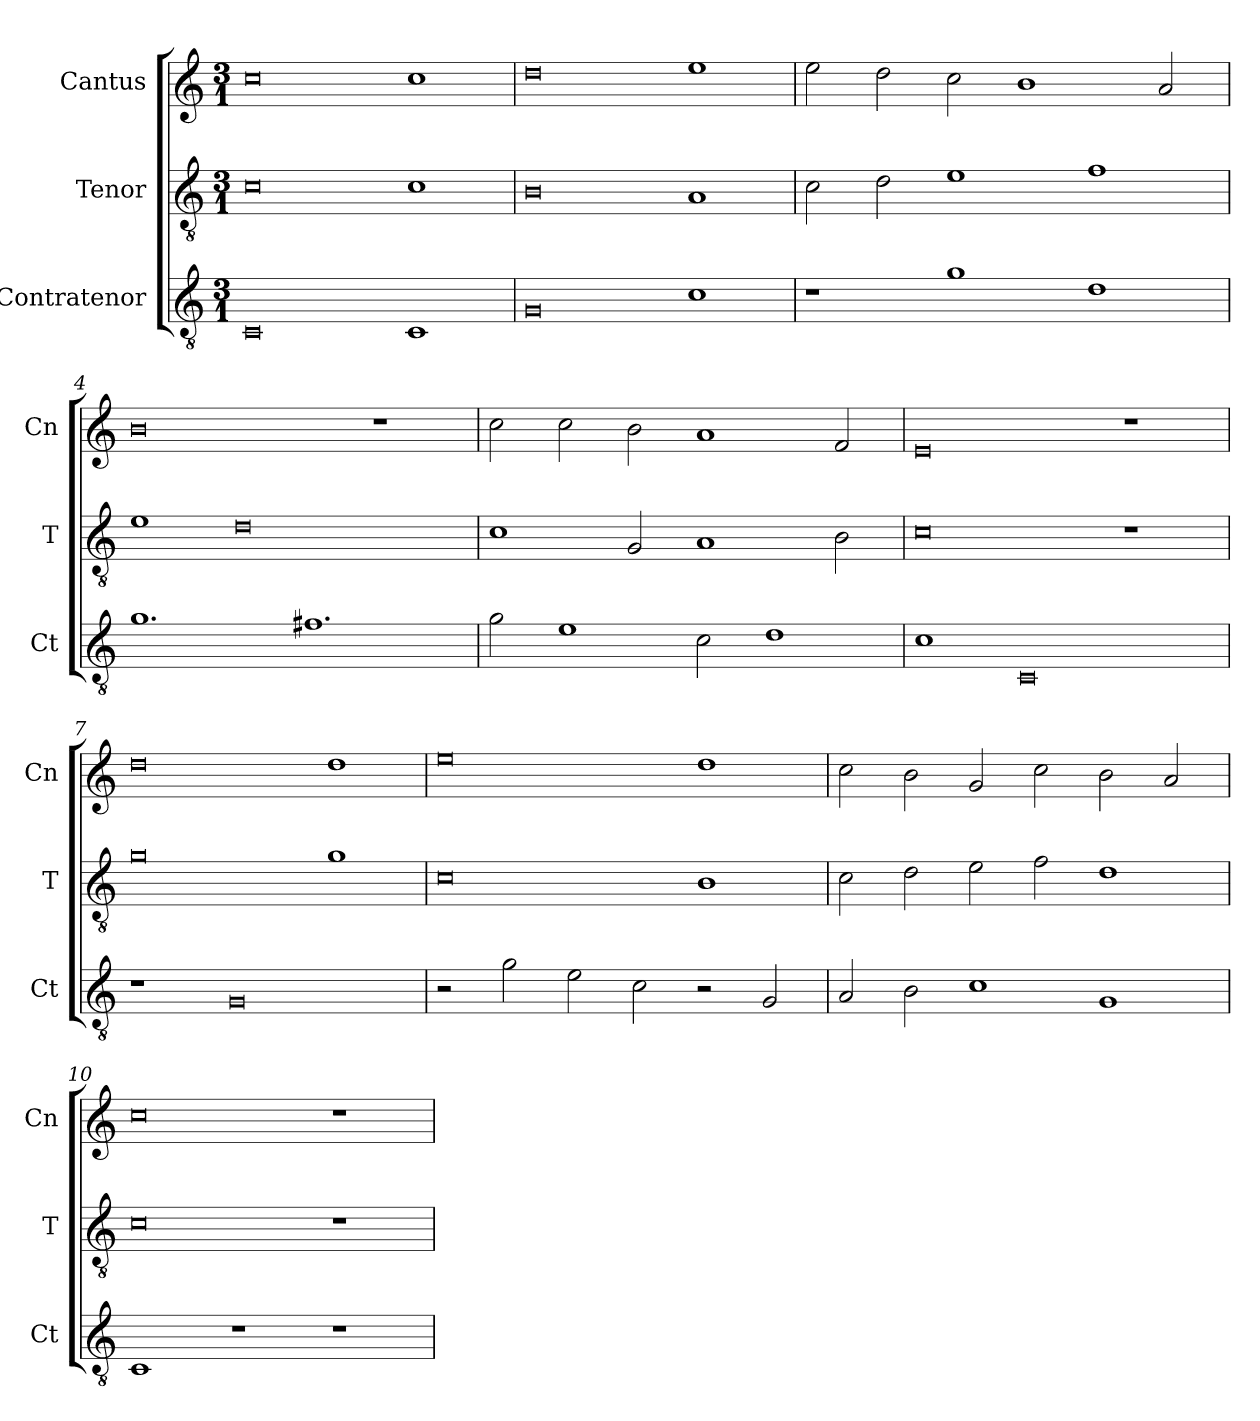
**kern	**kern	**kern
*part3	*part2	*part1
*staff3	*staff2	*staff1
*I"Contratenor	*I"Tenor	*I"Cantus
*I'Ct	*I'T	*I'Cn
*clefGv2	*clefGv2	*clefG2
*k[]	*k[]	*k[]
*M3/1	*M3/1	*M3/1
=1	=1	=1
0C	0c	0cc
1C	1c	1cc
=2	=2	=2
0G	0B	0dd
1c	1A	1ee
=3	=3	=3
1r	2c\	2ee\
.	2d\	2dd\
1g	1e	2cc\
.	.	1b
1d	1f	.
.	.	2a/
=4	=4	=4
1.g	1e	0b
.	0d	.
1.f#X	.	.
.	.	1r
=5	=5	=5
2g\	1c	2cc\
1e	.	2cc\
.	2G/	2b\
2c\	1A	1a
1d	.	.
.	2B\	2f/
=6	=6	=6
1c	0c	0e
0C	.	.
.	1r	1r
=7	=7	=7
1r	0g	0dd
0G	.	.
.	1g	1dd
=8	=8	=8
2r	0c	0ee
2g\	.	.
2e\	.	.
2c\	.	.
2r	1B	1dd
2G/	.	.
=9	=9	=9
2A/	2c\	2cc\
2B\	2d\	2b\
1c	2e\	2g/
.	2f\	2cc\
1G	1d	2b\
.	.	2a/
=10	=10	=10
1C	0c	0cc
1r	.	.
1r	1r	1r
=	=	=
*-	*-	*-
